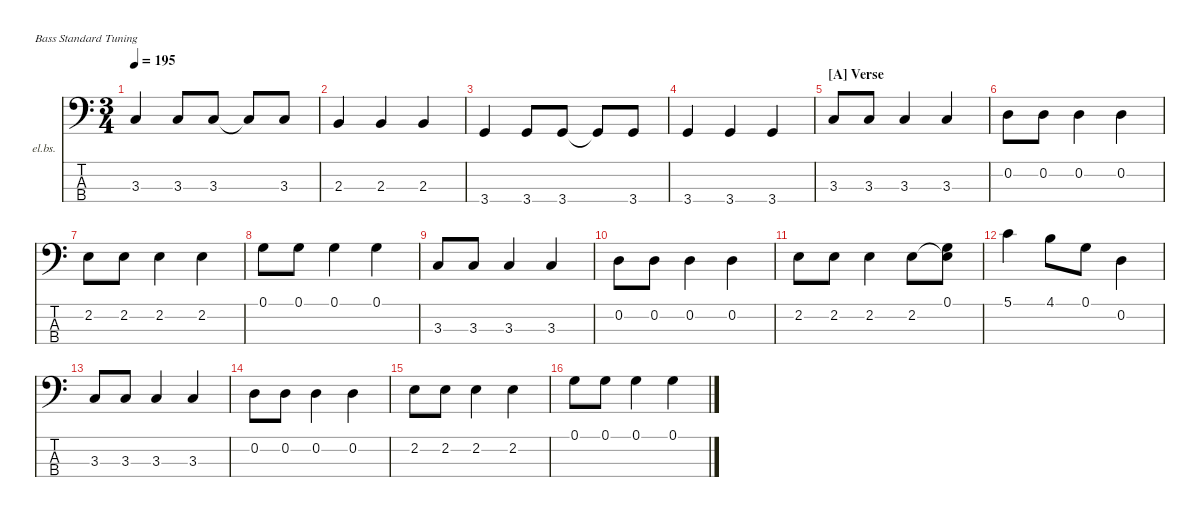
\hideDynamics
\bracketExtendMode nobrackets
\firstSystemTrackNameOrientation horizontal
\track ("Bass" "el.bs.") {instrument electricbassfinger}
\staff {score tabs}
\tuning (G2 D2 A1 E1)
\ts (3 4)
\tempo 195
\clef f4
\ks aminor
3.3.4{dy fff} 3.3.8{dy f} 3.3.8{dy ff} 3.3{t}.8 3.3.8{dy f} |
2.3.4{dy fff} 2.3.4{dy f} 2.3.4{dy ff} |
3.4.4{dy fff} 3.4.8{dy mf} 3.4.8{dy ff} 3.4{t}.8 3.4.8{dy f} |
3.4.4{dy fff} 3.4.4{dy f} 3.4.4{dy fff} |
\section ("A" "Verse")
3.3.8{dy ff} 3.3.8{dy f} 3.3.4 3.3.4{dy fff} |
0.2.8{dy ff} 0.2.8{dy f} 0.2.4 0.2.4{dy fff} |
2.2.8{dy ff} 2.2.8{dy f} 2.2.4 2.2.4{dy fff} |
0.1.8{dy ff} 0.1.8{dy f} 0.1.4 0.1.4{dy fff} |
3.3.8{dy ff} 3.3.8{dy f} 3.3.4 3.3.4{dy fff} |
0.2.8{dy ff} 0.2.8{dy f} 0.2.4 0.2.4{dy fff} |
2.2.8{dy ff} 2.2.8{dy f} 2.2.4 2.2.8{dy fff} (2.2{t} 0.1).8 |
5.1.4{dy ff} 4.1.8{dy f} 0.1.8{dy ff} 0.2.4{dy fff} |
3.3.8{dy ff} 3.3.8{dy f} 3.3.4 3.3.4{dy fff} |
0.2.8{dy ff} 0.2.8{dy f} 0.2.4 0.2.4{dy fff} |
2.2.8{dy ff} 2.2.8{dy f} 2.2.4 2.2.4{dy fff} |
0.1.8{dy ff} 0.1.8{dy f} 0.1.4 0.1.4{dy fff}
